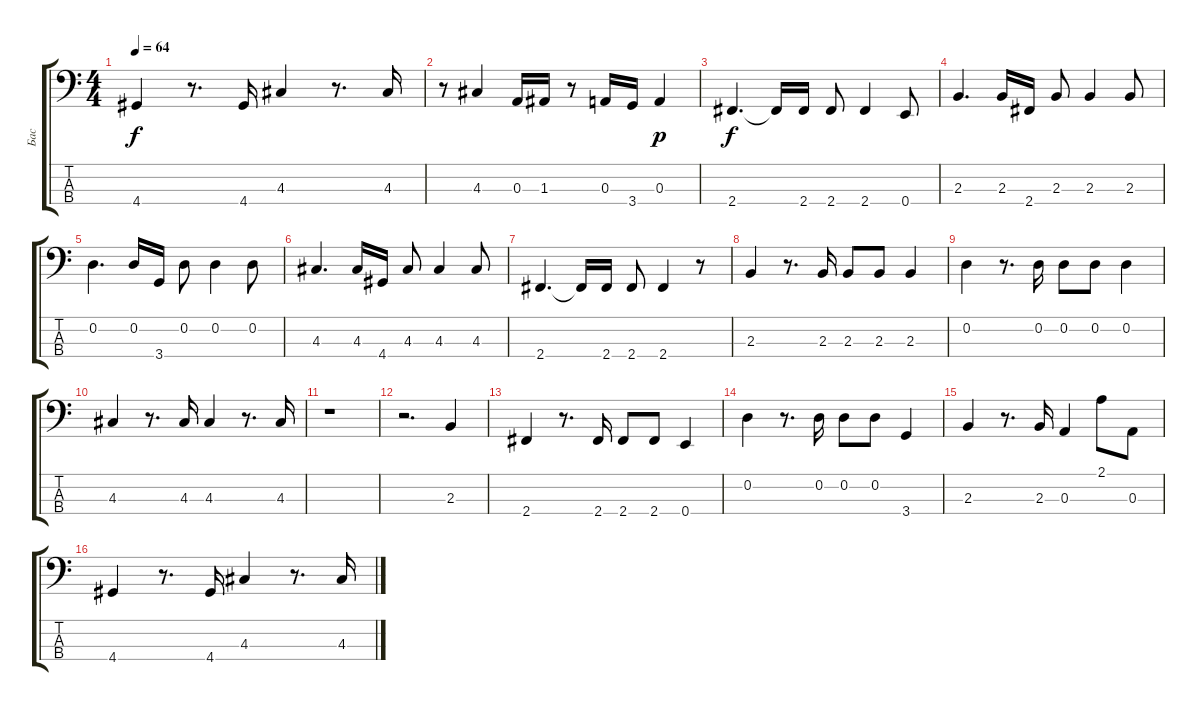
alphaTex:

\track ("Бас" "Бас") {instrument fretlessbass}
\staff {score tabs}
\tuning (G2 D2 A1 E1) {hide}
\ts (4 4)
\tempo 64
\clef f4
\ks c
4.4.4{dy f} r.8{d} 4.4.16 4.3.4 r.8{d} 4.3.16 |
r.8 4.3.4 0.3.16 1.3.16 r.8 0.3.16 3.4.16 0.3.4{dy p} |
2.4.4{d dy f} 2.4{t}.16 2.4.16 2.4.8 2.4.4 0.4.8 |
2.3.4{d} 2.3.16 2.4.16 2.3.8 2.3.4 2.3.8 |
0.2.4{d} 0.2.16 3.4.16 0.2.8 0.2.4 0.2.8 |
4.3.4{d} 4.3.16 4.4.16 4.3.8 4.3.4 4.3.8 |
2.4.4{d} 2.4{t}.16 2.4.16 2.4.8 2.4.4 r.8 |
2.3.4 r.8{d} 2.3.16 2.3.8 2.3.8 2.3.4 |
0.2.4 r.8{d} 0.2.16 0.2.8 0.2.8 0.2.4 |
4.3.4 r.8{d} 4.3.16 4.3.4 r.8{d} 4.3.16 |
r.1 |
r.2{d} 2.3.4 |
2.4.4 r.8{d} 2.4.16 2.4.8 2.4.8 0.4.4 |
0.2.4 r.8{d} 0.2.16 0.2.8 0.2.8 3.4.4 |
2.3.4 r.8{d} 2.3.16 0.3.4 2.1.8 0.3.8 |
4.4.4 r.8{d} 4.4.16 4.3.4 r.8{d} 4.3.16
